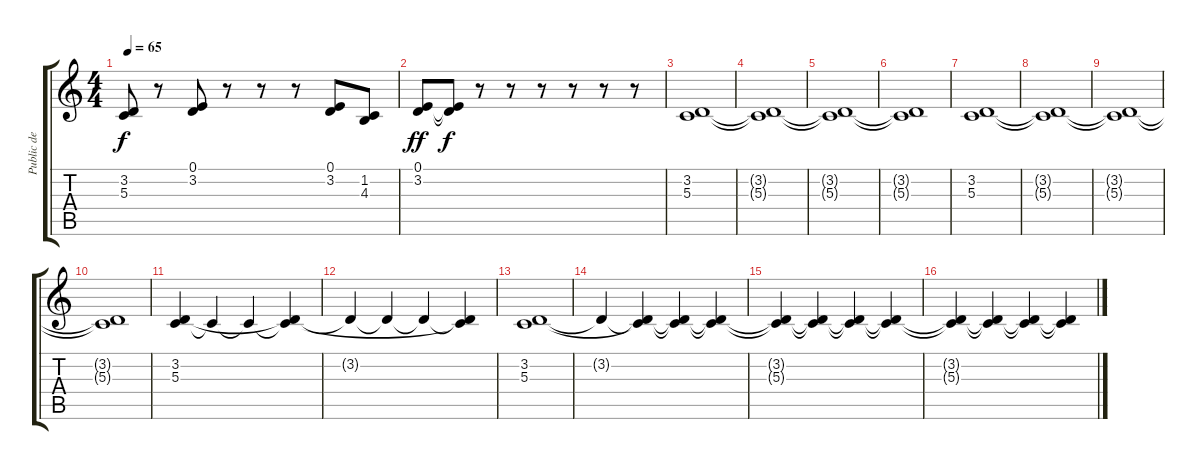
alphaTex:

\track ("Public de Nîmes" "Public de ") {instrument applause}
\staff {score tabs}
\tuning (E4 B3 G3 D3 A2 E2) {hide}
\ts (4 4)
\tempo 65
\clef g2
\ks c
(3.2{t} 5.3{t}).8{dy f} r.8 (0.1 3.2).8{volume 12} r.8 r.8 r.8 (0.1 3.2).8{volume 13} (1.2 4.3).8 |
(0.1 3.2).8{dy ff} (0.1{t} 3.2{t}).8{dy f} r.8 r.8 r.8 r.8 r.8 r.8 |
(3.2 5.3).1{volume 9} |
(3.2{t} 5.3{t}).1{volume 5} |
(3.2{t} 5.3{t}).1{volume 5} |
(3.2{t} 5.3{t}).1{volume 5} |
(3.2 5.3).1{volume 8} |
(3.2{t} 5.3{t}).1{volume 7} |
(3.2{t} 5.3{t}).1{volume 8} |
(3.2{t} 5.3{t}).1{volume 6} |
(3.2 5.3).4{volume 10} 5.3{t}.4 5.3{t}.4 (3.2{t} 5.3{t}).4 |
3.2{t}.4 3.2{t}.4 3.2{t}.4 (3.2{t} 5.3{t}).4 |
(3.2 5.3).1{volume 6} |
3.2{t}.4{volume 7} (3.2{t} 5.3{t}).4 (3.2{t} 5.3{t}).4 (3.2{t} 5.3{t}).4 |
(3.2{t} 5.3{t}).4{volume 6} (3.2{t} 5.3{t}).4 (3.2{t} 5.3{t}).4 (3.2{t} 5.3{t}).4 |
(3.2{t} 5.3{t}).4{volume 6} (3.2{t} 5.3{t}).4 (3.2{t} 5.3{t}).4 (3.2{t} 5.3{t}).4
